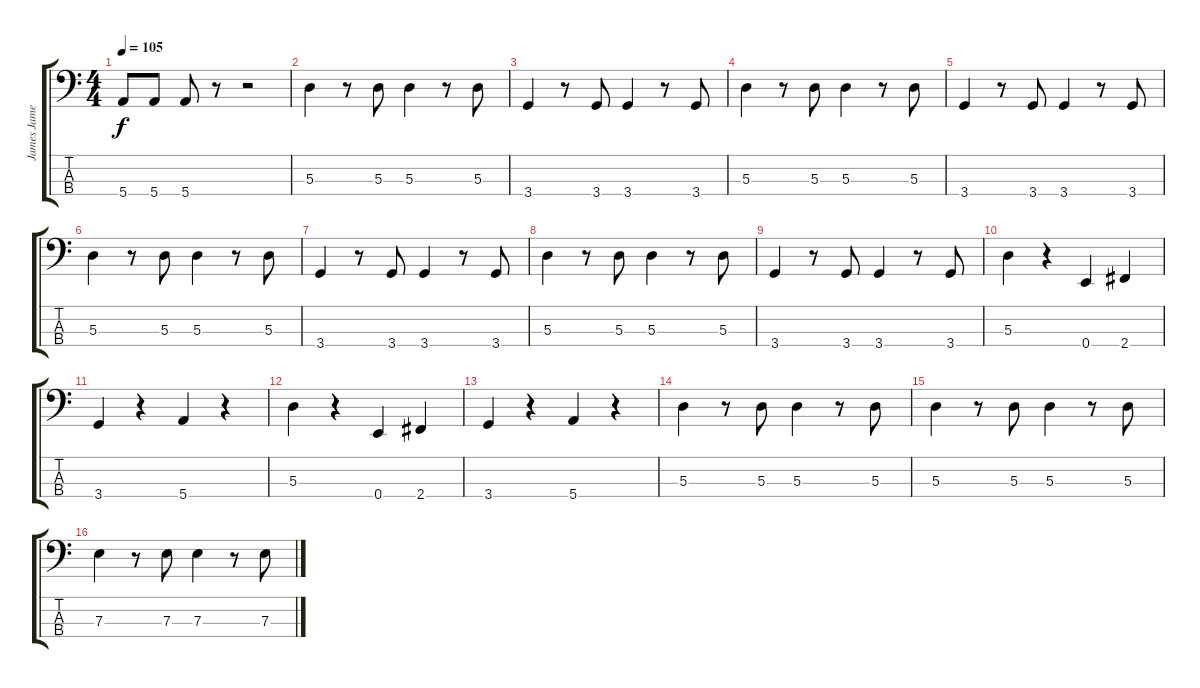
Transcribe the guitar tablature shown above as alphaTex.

\track ("James Jamerson" "James Jame") {instrument electricbassfinger}
\staff {score tabs}
\tuning (G2 D2 A1 E1) {hide}
\ts (4 4)
\tempo 105
\clef f4
\ks c
5.4.8{dy f} 5.4.8 5.4.8 r.8 r.2 |
5.3.4 r.8 5.3.8 5.3.4 r.8 5.3.8 |
3.4.4 r.8 3.4.8 3.4.4 r.8 3.4.8 |
5.3.4 r.8 5.3.8 5.3.4 r.8 5.3.8 |
3.4.4 r.8 3.4.8 3.4.4 r.8 3.4.8 |
5.3.4 r.8 5.3.8 5.3.4 r.8 5.3.8 |
3.4.4 r.8 3.4.8 3.4.4 r.8 3.4.8 |
5.3.4 r.8 5.3.8 5.3.4 r.8 5.3.8 |
3.4.4 r.8 3.4.8 3.4.4 r.8 3.4.8 |
5.3.4 r.4 0.4.4 2.4.4 |
3.4.4 r.4 5.4.4 r.4 |
5.3.4 r.4 0.4.4 2.4.4 |
3.4.4 r.4 5.4.4 r.4 |
5.3.4 r.8 5.3.8 5.3.4 r.8 5.3.8 |
5.3.4 r.8 5.3.8 5.3.4 r.8 5.3.8 |
7.3.4 r.8 7.3.8 7.3.4 r.8 7.3.8
